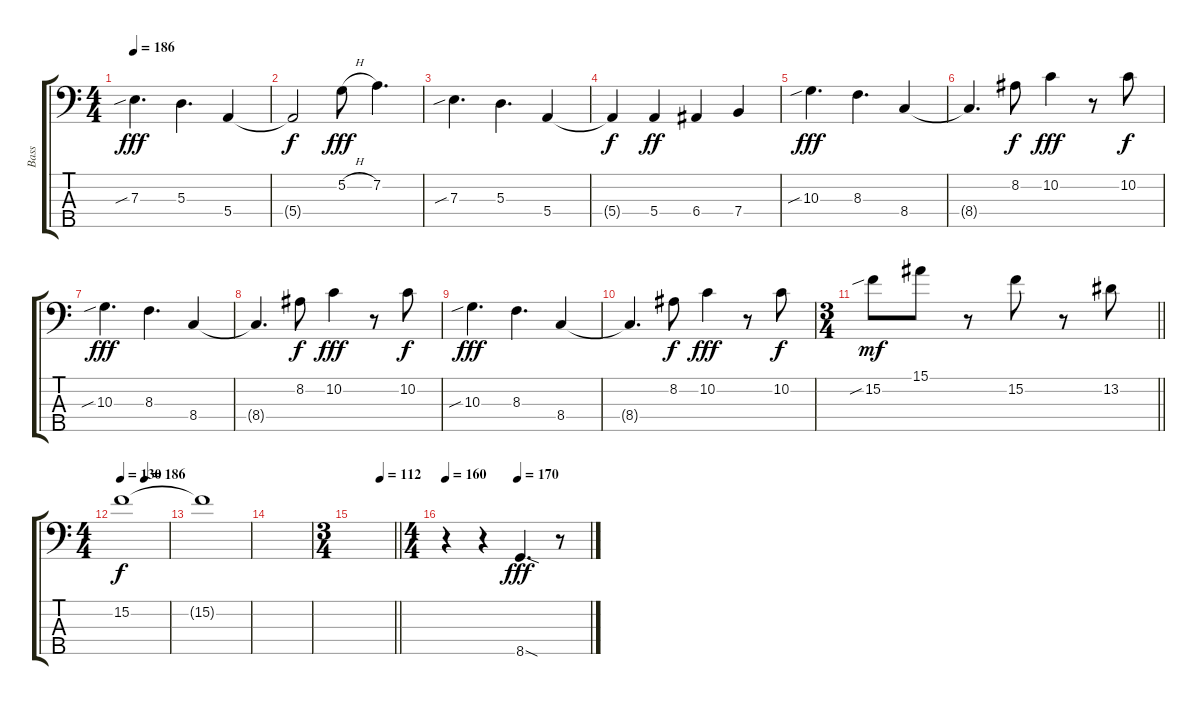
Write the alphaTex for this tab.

\track ("Bass" "Bass") {instrument electricbassfinger}
\staff {score tabs}
\tuning (G2 D2 A1 E1 B0) {hide}
\ts (4 4)
\tempo 186
\clef f4
\ks c
7.3{sib}.4{d dy fff} 5.3.4{d} 5.4.4 |
5.4{t}.2{dy f} 5.2{h}.8{dy fff} 7.2.4{d} |
7.3{sib}.4{d} 5.3.4{d} 5.4.4 |
5.4{t}.4{dy f} 5.4.4{dy ff} 6.4.4 7.4.4 |
10.3{sib}.4{d dy fff} 8.3.4{d} 8.4.4 |
8.4{t}.4{d} 8.2.8{dy f} 10.2.4{dy fff} r.8 10.2.8{dy f} |
10.3{sib}.4{d dy fff} 8.3.4{d} 8.4.4 |
8.4{t}.4{d} 8.2.8{dy f} 10.2.4{dy fff} r.8 10.2.8{dy f} |
10.3{sib}.4{d dy fff} 8.3.4{d} 8.4.4 |
8.4{t}.4{d} 8.2.8{dy f} 10.2.4{dy fff} r.8 10.2.8{dy f} |
\ts (3 4)
\barLineRight lightlight
15.2{sib}.8{dy mf} 15.1.8 r.8 15.2.8 r.8 13.2.8 |
\ts (4 4)
\tempo 130
\tempo (186 0.5)
15.2.1{dy f} |
15.2{t}.1 |
|
\ts (3 4)
\tempo (112 0.6666666666666666)
\barLineRight lightlight
|
\ts (4 4)
\tempo 160
\tempo (170 0.5)
r.4 r.4 8.5{sod}.4{d dy fff} r.8
